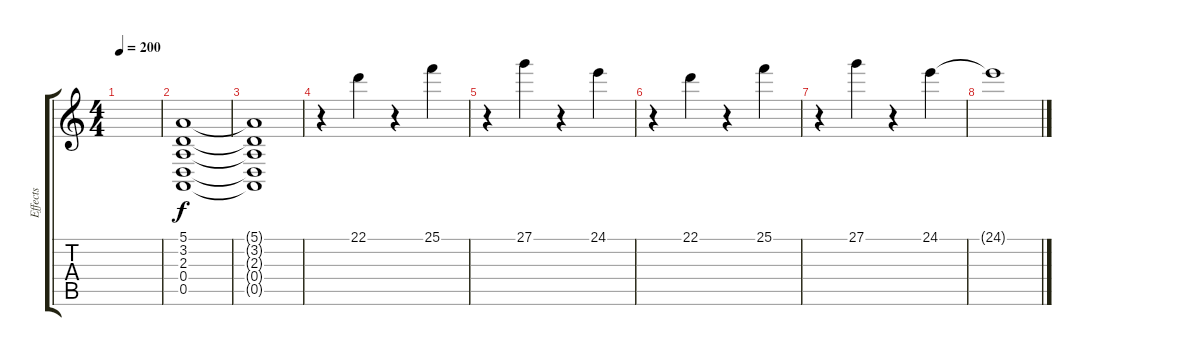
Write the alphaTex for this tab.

\track ("Effects" "Effects") {instrument pad7halo}
\staff {score tabs}
\tuning (E4 B3 G3 D3 A2 E2) {hide}
\ts (4 4)
\tempo 200
\clef g2
\ks c
|
(5.1 3.2 2.3 0.4 0.5).1 |
(5.1{t} 3.2{t} 2.3{t} 0.4{t} 0.5{t}).1 |
r.4{instrument pad7halo} 22.1.4 r.4 25.1.4 |
r.4 27.1.4 r.4 24.1.4 |
r.4 22.1.4 r.4 25.1.4 |
r.4 27.1.4 r.4 24.1.4{volume 0} |
24.1{t}.1
